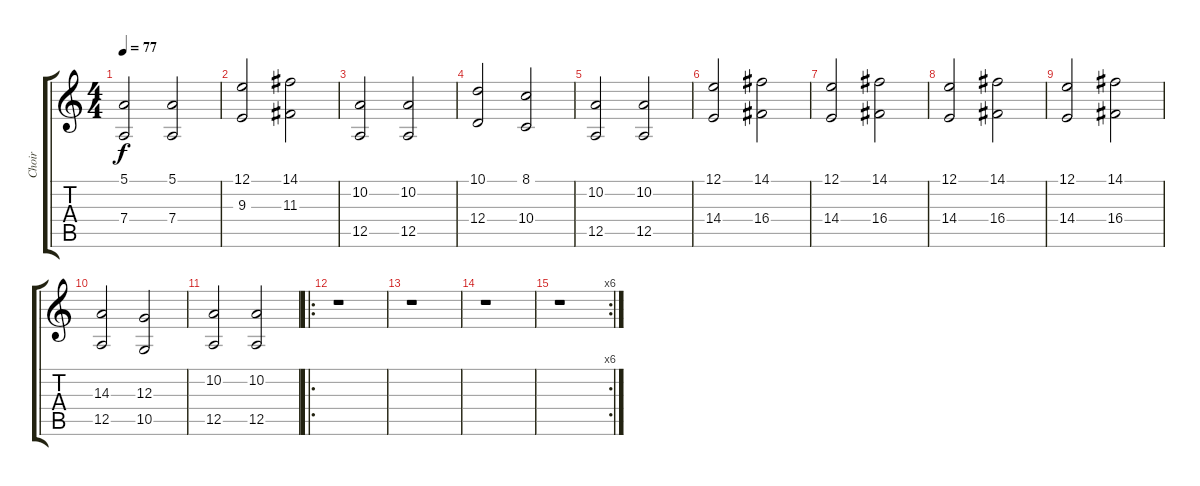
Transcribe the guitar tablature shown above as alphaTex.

\track ("Choir" "Choir") {instrument voiceoohs}
\staff {score tabs}
\tuning (E4 B3 G3 D3 A2 E2) {hide}
\ts (4 4)
\tempo 77
\clef g2
\ks c
(5.1 7.4).2{dy f} (5.1 7.4).2 |
(12.1 9.3).2 (14.1 11.3).2 |
(10.2 12.5).2 (10.2 12.5).2 |
(10.1 12.4).2 (8.1 10.4).2 |
(10.2 12.5).2 (10.2 12.5).2 |
(12.1 14.4).2 (14.1 16.4).2 |
(12.1 14.4).2 (14.1 16.4).2 |
(12.1 14.4).2 (14.1 16.4).2 |
(12.1 14.4).2 (14.1 16.4).2 |
(14.3 12.5).2 (12.3 10.5).2 |
(10.2 12.5).2 (10.2 12.5).2 |
\ro
r.1 |
r.1 |
r.1 |
\rc 6
r.1
